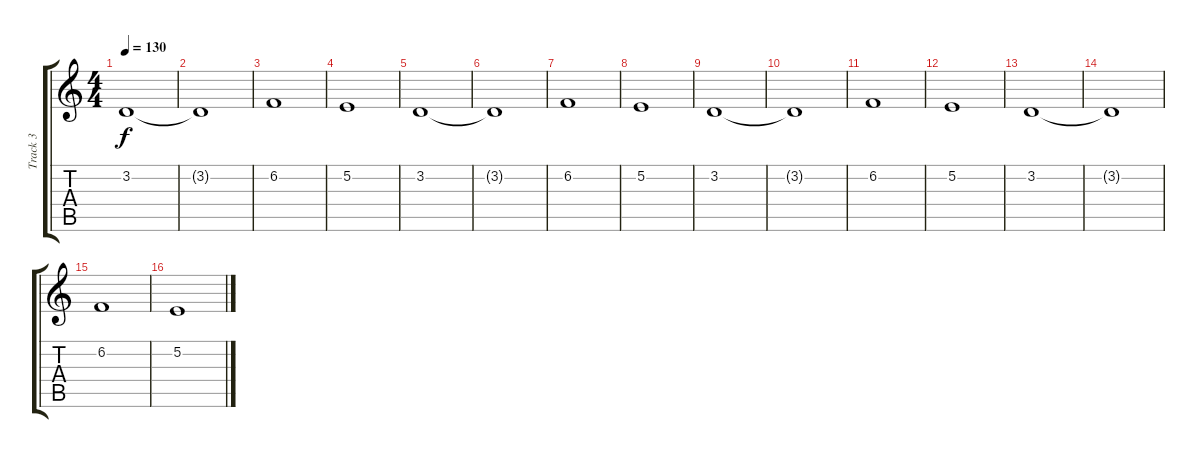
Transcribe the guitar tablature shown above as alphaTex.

\track ("Track 3" "Track 3") {instrument pad3polysynth}
\staff {score tabs}
\tuning (E4 B3 G3 D3 A2 E2) {hide}
\ts (4 4)
\tempo 130
\clef g2
\ks c
3.2.1{dy f} |
3.2{t}.1 |
6.2.1 |
5.2.1 |
3.2.1 |
3.2{t}.1 |
6.2.1 |
5.2.1 |
3.2.1 |
3.2{t}.1 |
6.2.1 |
5.2.1 |
3.2.1 |
3.2{t}.1 |
6.2.1 |
5.2.1
